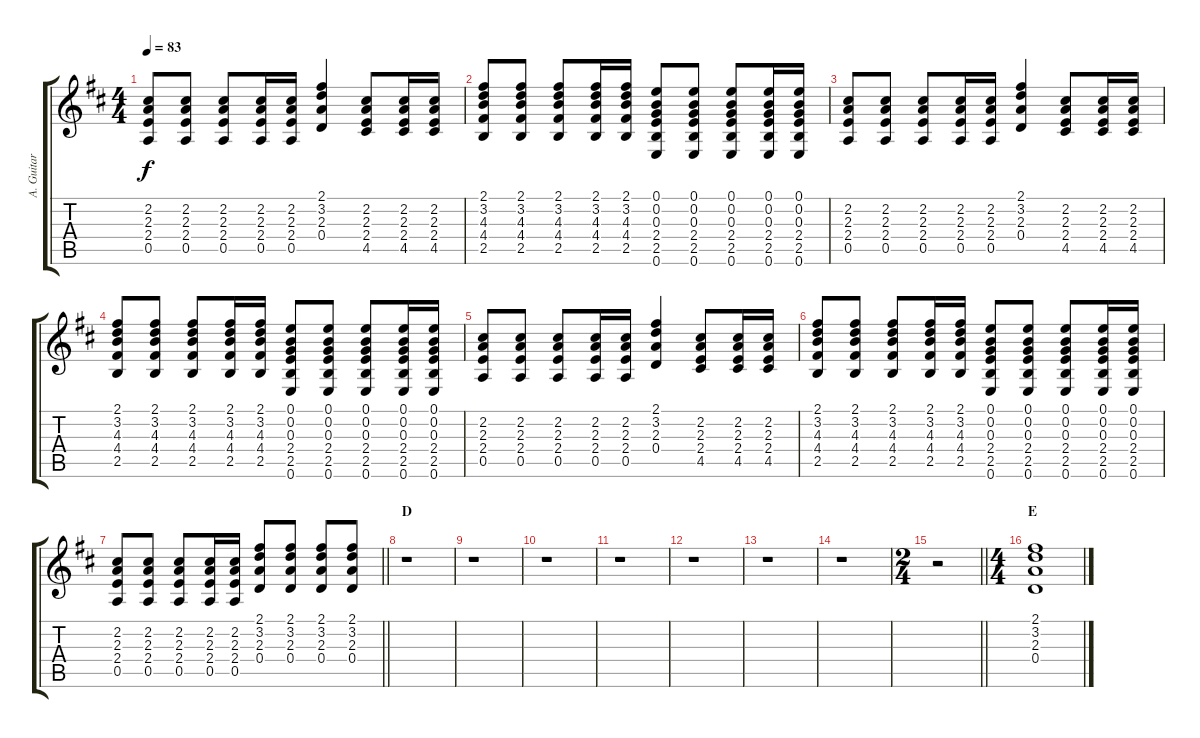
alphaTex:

\track ("A. Guitar" "A. Guitar") {instrument acousticguitarsteel}
\staff {score tabs}
\tuning (E4 B3 G3 D3 A2 E2) {hide}
\ts (4 4)
\tempo 83
\clef g2
\ks d
(2.2 2.3 2.4 0.5).8{dy f} (2.2 2.3 2.4 0.5).8 (2.2 2.3 2.4 0.5).8 (2.2 2.3 2.4 0.5).16 (2.2 2.3 2.4 0.5).16 (2.1 3.2 2.3 0.4).4 (2.2 2.3 2.4 4.5).8 (2.2 2.3 2.4 4.5).16 (2.2 2.3 2.4 4.5).16 |
(2.1 3.2 4.3 4.4 2.5).8 (2.1 3.2 4.3 4.4 2.5).8 (2.1 3.2 4.3 4.4 2.5).8 (2.1 3.2 4.3 4.4 2.5).16 (2.1 3.2 4.3 4.4 2.5).16 (0.1 0.2 0.3 2.4 2.5 0.6).8 (0.1 0.2 0.3 2.4 2.5 0.6).8 (0.1 0.2 0.3 2.4 2.5 0.6).8 (0.1 0.2 0.3 2.4 2.5 0.6).16 (0.1 0.2 0.3 2.4 2.5 0.6).16 |
(2.2 2.3 2.4 0.5).8 (2.2 2.3 2.4 0.5).8 (2.2 2.3 2.4 0.5).8 (2.2 2.3 2.4 0.5).16 (2.2 2.3 2.4 0.5).16 (2.1 3.2 2.3 0.4).4 (2.2 2.3 2.4 4.5).8 (2.2 2.3 2.4 4.5).16 (2.2 2.3 2.4 4.5).16 |
(2.1 3.2 4.3 4.4 2.5).8 (2.1 3.2 4.3 4.4 2.5).8 (2.1 3.2 4.3 4.4 2.5).8 (2.1 3.2 4.3 4.4 2.5).16 (2.1 3.2 4.3 4.4 2.5).16 (0.1 0.2 0.3 2.4 2.5 0.6).8 (0.1 0.2 0.3 2.4 2.5 0.6).8 (0.1 0.2 0.3 2.4 2.5 0.6).8 (0.1 0.2 0.3 2.4 2.5 0.6).16 (0.1 0.2 0.3 2.4 2.5 0.6).16 |
(2.2 2.3 2.4 0.5).8 (2.2 2.3 2.4 0.5).8 (2.2 2.3 2.4 0.5).8 (2.2 2.3 2.4 0.5).16 (2.2 2.3 2.4 0.5).16 (2.1 3.2 2.3 0.4).4 (2.2 2.3 2.4 4.5).8 (2.2 2.3 2.4 4.5).16 (2.2 2.3 2.4 4.5).16 |
(2.1 3.2 4.3 4.4 2.5).8 (2.1 3.2 4.3 4.4 2.5).8 (2.1 3.2 4.3 4.4 2.5).8 (2.1 3.2 4.3 4.4 2.5).16 (2.1 3.2 4.3 4.4 2.5).16 (0.1 0.2 0.3 2.4 2.5 0.6).8 (0.1 0.2 0.3 2.4 2.5 0.6).8 (0.1 0.2 0.3 2.4 2.5 0.6).8 (0.1 0.2 0.3 2.4 2.5 0.6).16 (0.1 0.2 0.3 2.4 2.5 0.6).16 |
\barLineRight lightlight
(2.2 2.3 2.4 0.5).8 (2.2 2.3 2.4 0.5).8 (2.2 2.3 2.4 0.5).8 (2.2 2.3 2.4 0.5).16 (2.2 2.3 2.4 0.5).16 (2.1 3.2 2.3 0.4).8 (2.1 3.2 2.3 0.4).8 (2.1 3.2 2.3 0.4).8 (2.1 3.2 2.3 0.4).8 |
\section ("" "D")
r.1 |
r.1 |
r.1 |
r.1 |
r.1 |
r.1 |
r.1 |
\ts (2 4)
\barLineRight lightlight
r.2 |
\ts (4 4)
\section ("" "E")
(2.1 3.2 2.3 0.4).1
